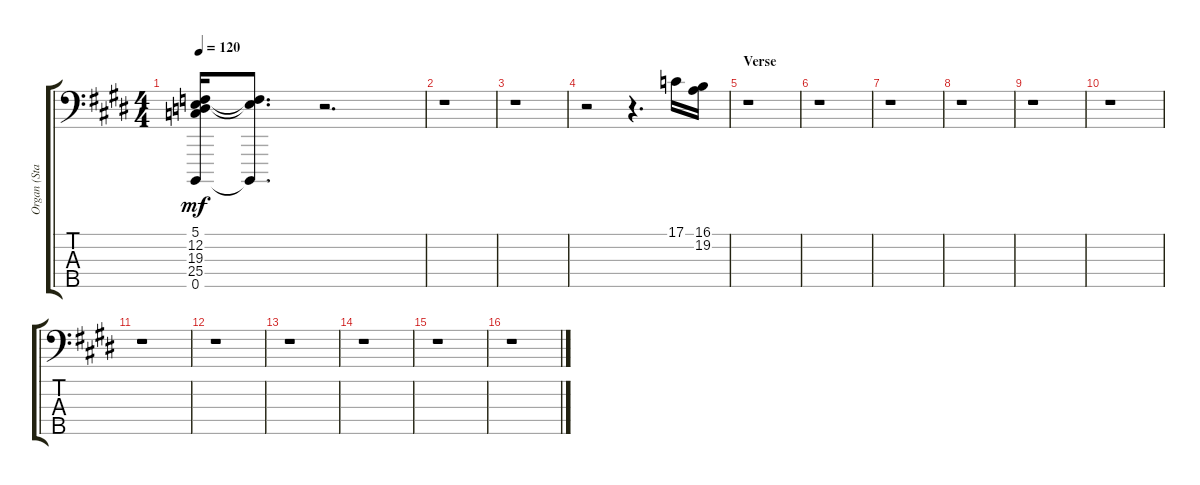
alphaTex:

\track ("Organ (Staff 2)" "Organ (Sta") {instrument rockorgan}
\staff {score tabs}
\tuning (G2 D2 A1 E1 B0) {hide}
\ts (4 4)
\tempo 120
\clef f4
\ks c#minor
(5.1 12.2 19.3 25.4 0.5).16{dy mf} (19.3{t} 25.4{t} 0.5{t}).8{d} r.2{d} |
r.1 |
r.1 |
r.2 r.4{d} 17.1.16 (16.1 19.2).16 |
\section ("" "Verse")
r.1 |
r.1 |
r.1 |
r.1 |
r.1 |
r.1 |
r.1 |
r.1 |
r.1 |
r.1 |
r.1 |
r.1
